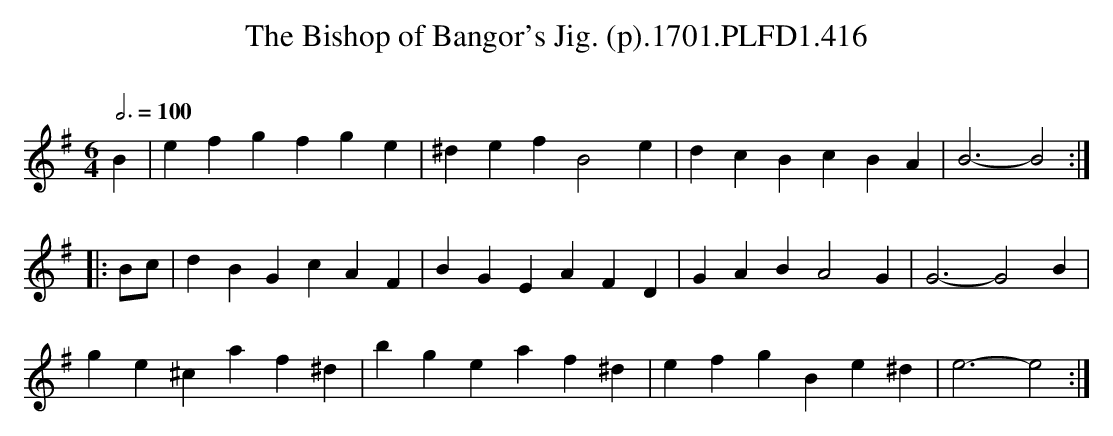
X:1
T:Bishop of Bangor's Jig. (p).1701.PLFD1.416, The
M:6/4
L:1/4
Q:3/4=100
O:
K:G
B|efgfge|^defB2e|dcBcBA|B3-B2:|
|:B/c/|dBGcAF|BGEAFD|GABA2G|G3-G2B|
ge^caf^d|bgeaf^d|efgBe^d|e3-e2:|
